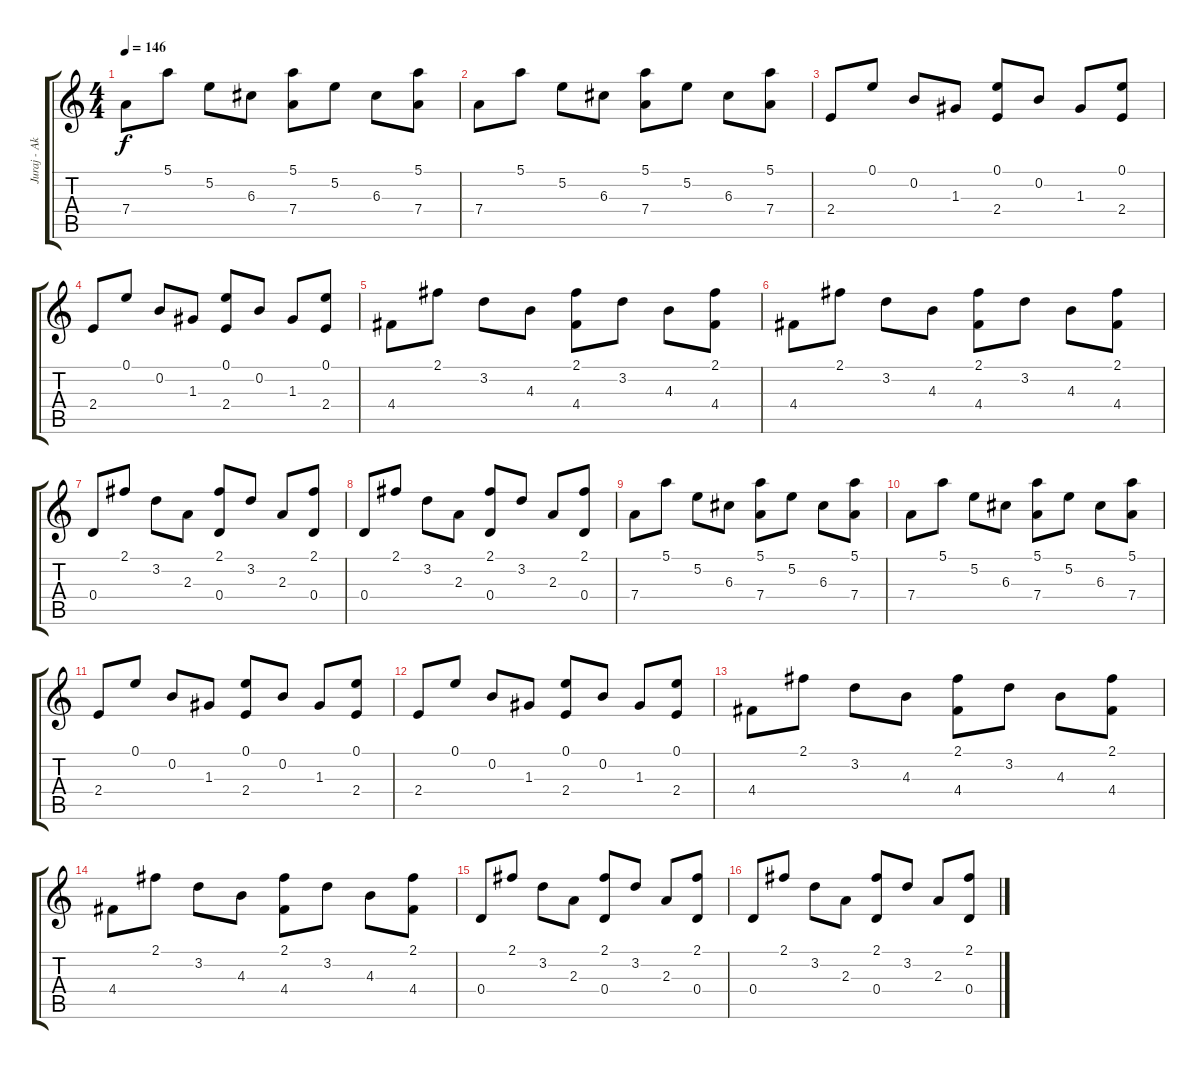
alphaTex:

\track ("Juraj - Akusticka gitara" "Juraj - Ak") {instrument acousticguitarnylon}
\staff {score tabs}
\tuning (E4 B3 G3 D3 A2 E2) {hide}
\ts (4 4)
\tempo 146
\clef g2
\ks c
7.4.8{dy f instrument acousticguitarnylon} 5.1.8 5.2.8 6.3.8 (5.1 7.4).8 5.2.8 6.3.8 (5.1 7.4).8 |
7.4.8 5.1.8 5.2.8 6.3.8 (5.1 7.4).8 5.2.8 6.3.8 (5.1 7.4).8 |
2.4.8 0.1.8 0.2.8 1.3.8 (0.1 2.4).8 0.2.8 1.3.8 (0.1 2.4).8 |
2.4.8 0.1.8 0.2.8 1.3.8 (0.1 2.4).8 0.2.8 1.3.8 (0.1 2.4).8 |
4.4.8 2.1.8 3.2.8 4.3.8 (2.1 4.4).8 3.2.8 4.3.8 (2.1 4.4).8 |
4.4.8 2.1.8 3.2.8 4.3.8 (2.1 4.4).8 3.2.8 4.3.8 (2.1 4.4).8 |
0.4.8 2.1.8 3.2.8 2.3.8 (2.1 0.4).8 3.2.8 2.3.8 (2.1 0.4).8 |
0.4.8 2.1.8 3.2.8 2.3.8 (2.1 0.4).8 3.2.8 2.3.8 (2.1 0.4).8 |
7.4.8 5.1.8 5.2.8 6.3.8 (5.1 7.4).8 5.2.8 6.3.8 (5.1 7.4).8 |
7.4.8 5.1.8 5.2.8 6.3.8 (5.1 7.4).8 5.2.8 6.3.8 (5.1 7.4).8 |
2.4.8 0.1.8 0.2.8 1.3.8 (0.1 2.4).8 0.2.8 1.3.8 (0.1 2.4).8 |
2.4.8 0.1.8 0.2.8 1.3.8 (0.1 2.4).8 0.2.8 1.3.8 (0.1 2.4).8 |
4.4.8 2.1.8 3.2.8 4.3.8 (2.1 4.4).8 3.2.8 4.3.8 (2.1 4.4).8 |
4.4.8 2.1.8 3.2.8 4.3.8 (2.1 4.4).8 3.2.8 4.3.8 (2.1 4.4).8 |
0.4.8 2.1.8 3.2.8 2.3.8 (2.1 0.4).8 3.2.8 2.3.8 (2.1 0.4).8 |
0.4.8 2.1.8 3.2.8 2.3.8 (2.1 0.4).8 3.2.8 2.3.8 (2.1 0.4).8
